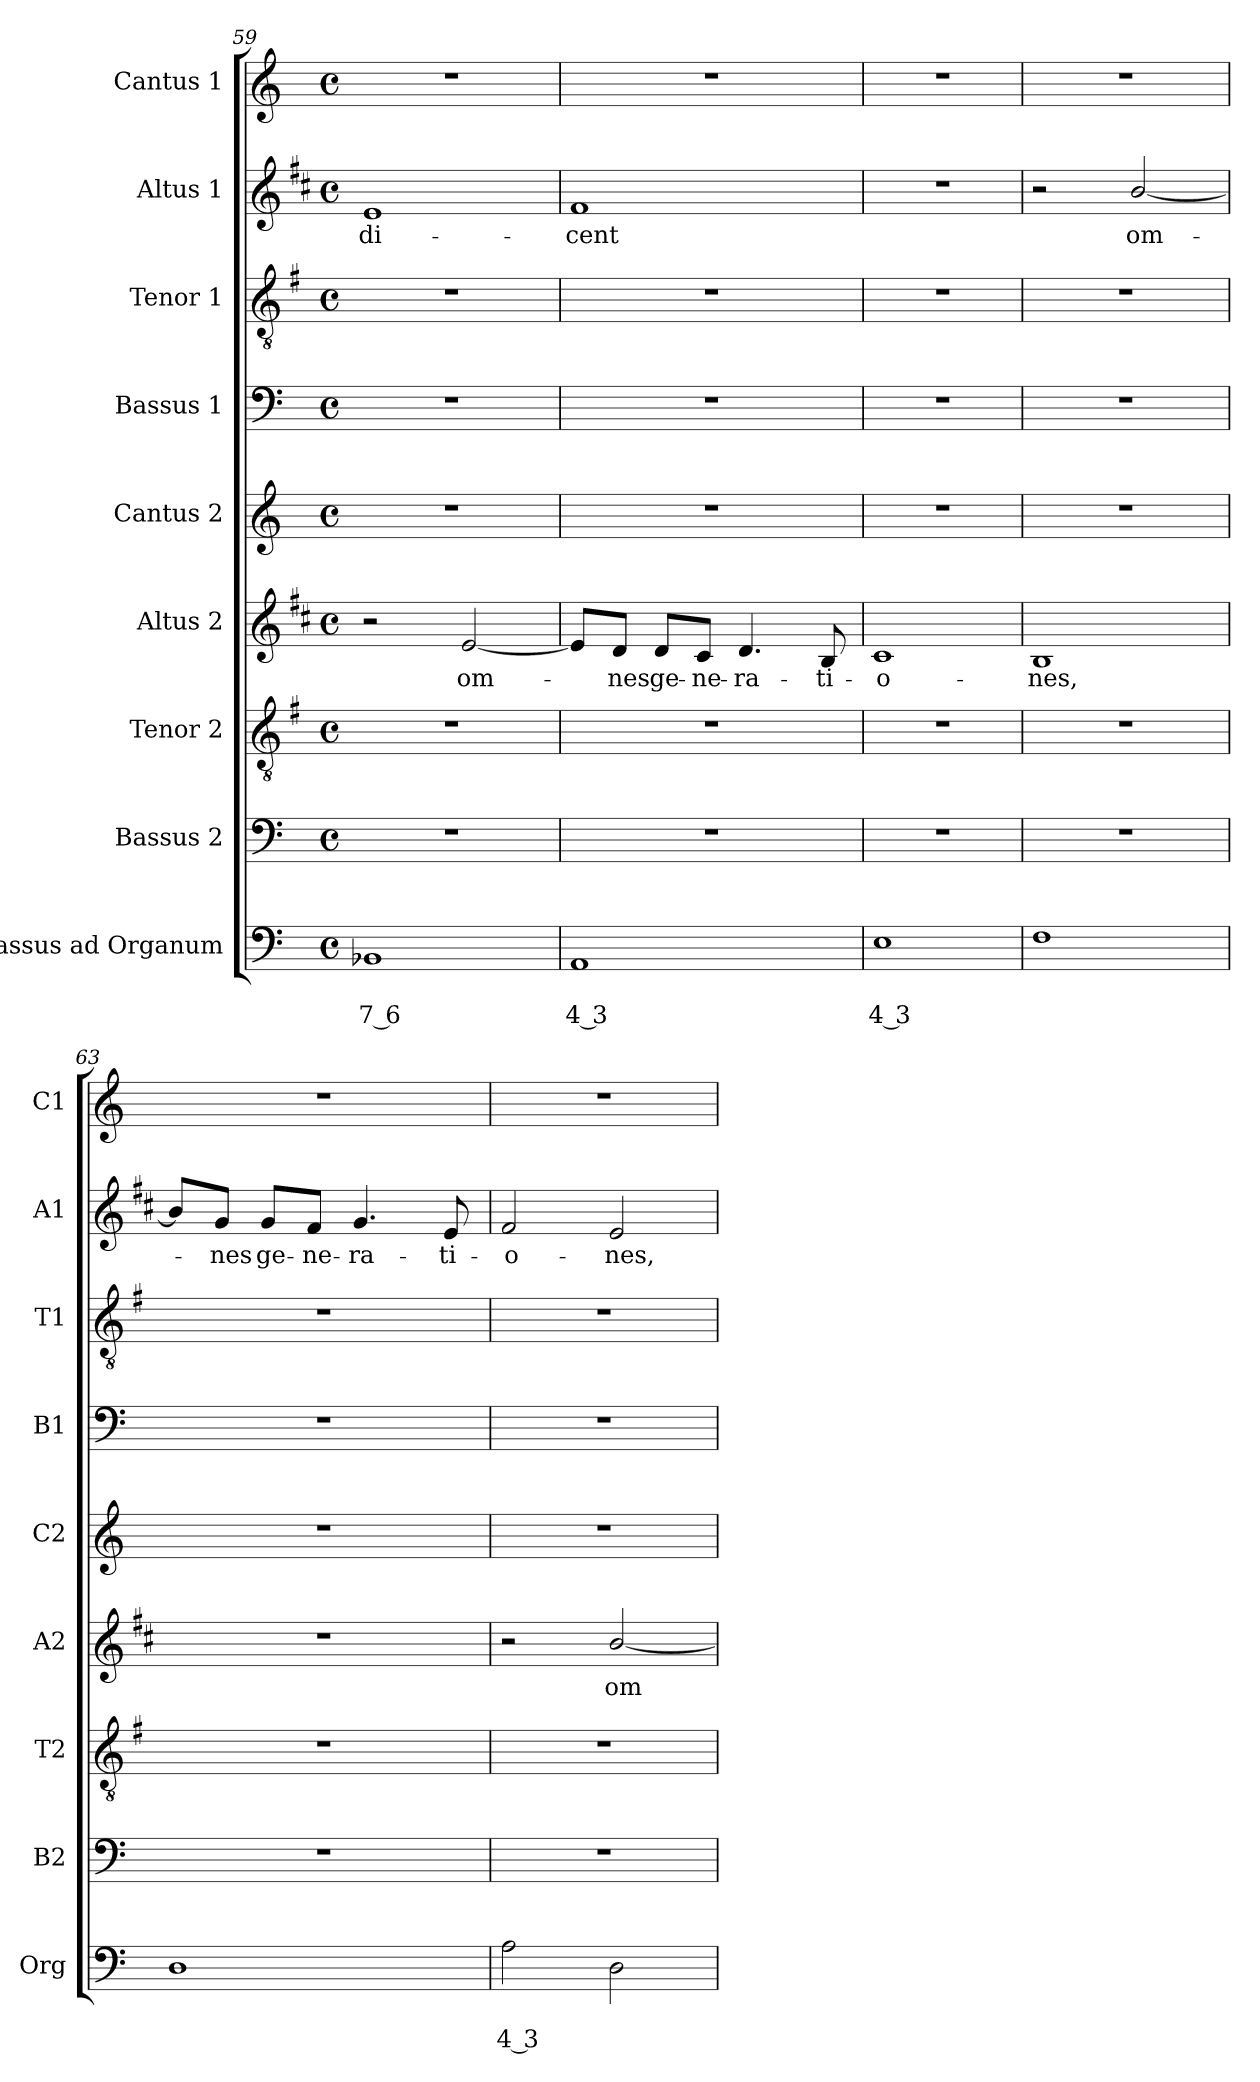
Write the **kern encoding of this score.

**kern	**text	**text	**kern	**kern	**kern	**text	**kern	**kern	**kern	**kern	**text	**kern
*part9	*part9	*part9	*part8	*part7	*part6	*part6	*part5	*part4	*part3	*part2	*part2	*part1
*staff9	*staff9	*staff9	*staff8	*staff7	*staff6	*staff6	*staff5	*staff4	*staff3	*staff2	*staff2	*staff1
*I"Bassus ad Organum	*	*	*I"Bassus 2	*I"Tenor 2	*I"Altus 2	*	*I"Cantus 2	*I"Bassus 1	*I"Tenor 1	*I"Altus 1	*	*I"Cantus 1
*I'Org	*	*	*I'B2	*I'T2	*I'A2	*	*I'C2	*I'B1	*I'T1	*I'A1	*	*I'C1
*clefF4	*	*	*clefF4	*clefGv2	*clefG2	*	*clefG2	*clefF4	*clefGv2	*clefG2	*	*clefG2
*	*	*	*	*ITrd4c7	*ITrd1c2	*	*	*	*ITrd4c7	*ITrd1c2	*	*
*k[]	*	*	*k[]	*k[]	*k[]	*	*k[]	*k[]	*k[]	*k[]	*	*k[]
*C:	*	*	*C:	*C:	*C:	*	*C:	*C:	*C:	*C:	*	*C:
*M4/4	*	*	*M4/4	*M4/4	*M4/4	*	*M4/4	*M4/4	*M4/4	*M4/4	*	*M4/4
*met(c)	*	*	*met(c)	*met(c)	*met(c)	*	*met(c)	*met(c)	*met(c)	*met(c)	*	*met(c)
=59	=59	=59	=59	=59	=59	=59	=59	=59	=59	=59	=59	=59
!	!	!LO:LY:b	!	!	!	!	!	!	!	!	!LO:LY:b	!
1BB-X	.	7 6	1r	1r	2r	.	1r	1r	1r	1d	di-	1r
!	!	!	!	!	!	!LO:LY:b	!	!	!	!	!	!
.	.	.	.	.	[2d/	om-	.	.	.	.	.	.
=60	=60	=60	=60	=60	=60	=60	=60	=60	=60	=60	=60	=60
!	!	!LO:LY:b	!	!	!	!	!	!	!	!	!LO:LY:b	!
1AA	.	4 3	1r	1r	8d/L]	.	1r	1r	1r	1e	-cent	1r
!	!	!	!	!	!	!LO:LY:b	!	!	!	!	!	!
.	.	.	.	.	8c/J	-nes	.	.	.	.	.	.
!	!	!	!	!	!	!LO:LY:b	!	!	!	!	!	!
.	.	.	.	.	8c/L	ge-	.	.	.	.	.	.
!	!	!	!	!	!	!LO:LY:b	!	!	!	!	!	!
.	.	.	.	.	8B/J	-ne-	.	.	.	.	.	.
!	!	!	!	!	!	!LO:LY:b	!	!	!	!	!	!
.	.	.	.	.	4.c/	-ra-	.	.	.	.	.	.
!	!	!	!	!	!	!LO:LY:b	!	!	!	!	!	!
.	.	.	.	.	8A/	-ti-	.	.	.	.	.	.
!!LO:LB:g=z
=61	=61	=61	=61	=61	=61	=61	=61	=61	=61	=61	=61	=61
!	!	!LO:LY:b	!	!	!	!LO:LY:b	!	!	!	!	!	!
1E	.	4 3	1r	1r	1B	-o-	1r	1r	1r	1r	.	1r
=62	=62	=62	=62	=62	=62	=62	=62	=62	=62	=62	=62	=62
!	!	!	!	!	!	!LO:LY:b	!	!	!	!	!	!
1F	.	.	1r	1r	1A	-nes,	1r	1r	1r	2r	.	1r
!	!	!	!	!	!	!	!	!	!	!	!LO:LY:b	!
.	.	.	.	.	.	.	.	.	.	[2a/	om-	.
=63	=63	=63	=63	=63	=63	=63	=63	=63	=63	=63	=63	=63
1D	.	.	1r	1r	1r	.	1r	1r	1r	8a/L]	.	1r
!	!	!	!	!	!	!	!	!	!	!	!LO:LY:b	!
.	.	.	.	.	.	.	.	.	.	8f/J	-nes	.
!	!	!	!	!	!	!	!	!	!	!	!LO:LY:b	!
.	.	.	.	.	.	.	.	.	.	8f/L	ge-	.
!	!	!	!	!	!	!	!	!	!	!	!LO:LY:b	!
.	.	.	.	.	.	.	.	.	.	8e/J	-ne-	.
!	!	!	!	!	!	!	!	!	!	!	!LO:LY:b	!
.	.	.	.	.	.	.	.	.	.	4.f/	-ra-	.
!	!	!	!	!	!	!	!	!	!	!	!LO:LY:b	!
.	.	.	.	.	.	.	.	.	.	8d/	-ti-	.
=64	=64	=64	=64	=64	=64	=64	=64	=64	=64	=64	=64	=64
!	!	!LO:LY:b	!	!	!	!	!	!	!	!	!LO:LY:b	!
2A\	.	4 3	1r	1r	2r	.	1r	1r	1r	2e/	-o-	1r
!	!	!	!	!	!	!LO:LY:b	!	!	!	!	!LO:LY:b	!
2D\	.	.	.	.	[2a/	om-	.	.	.	2d/	-nes,	.
=	=	=	=	=	=	=	=	=	=	=	=	=
*-	*-	*-	*-	*-	*-	*-	*-	*-	*-	*-	*-	*-
